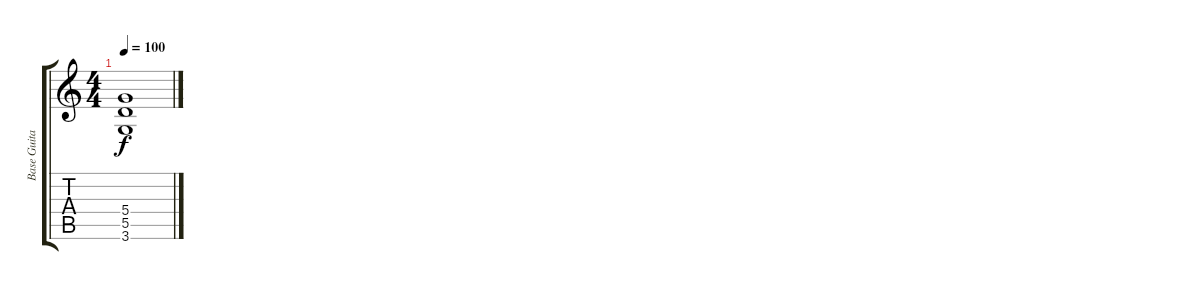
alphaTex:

\track ("Base Guitar" "Base Guita") {instrument distortionguitar}
\staff {score tabs}
\tuning (E4 B3 G3 D3 A2 E2) {hide}
\ts (4 4)
\tempo 100
\clef g2
\ks c
(5.4 5.5 3.6).1{dy f}
